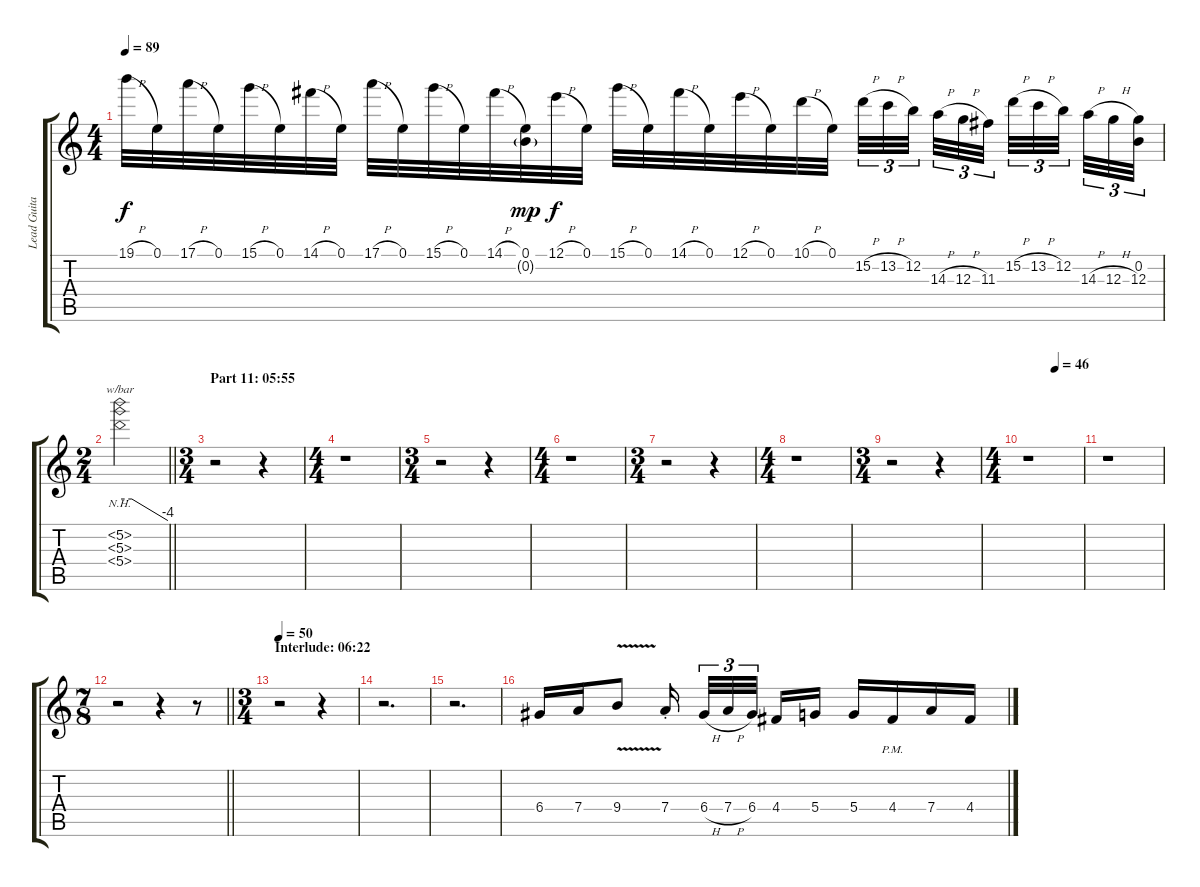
\track ("Lead Guitar 1 (Distortion)" "Lead Guita") {instrument overdrivenguitar}
\staff {score tabs}
\tuning (E4 B3 G3 D3 A2 E2) {hide}
\ts (4 4)
\tempo 89
\clef g2
\ks c
19.1{h}.32{dy f} 0.1.32 17.1{h}.32 0.1.32 15.1{h}.32 0.1.32 14.1{h}.32 0.1.32 17.1{h}.32 0.1.32 15.1{h}.32 0.1.32 14.1{h}.32 (0.1 0.2{g}).32{dy mp} 12.1{h}.32{dy f} 0.1.32 15.1{h}.32 0.1.32 14.1{h}.32 0.1.32 12.1{h}.32 0.1.32 10.1{h}.32 0.1.32 15.2{h}.32{tu (3 2)} 13.2{h}.32{tu (3 2)} 12.2.32{tu (3 2) beam splitsecondary} 14.3{h}.32{tu (3 2)} 12.3{h}.32{tu (3 2)} 11.3.32{tu (3 2) beam splitsecondary} 15.2{h}.32{tu (3 2)} 13.2{h}.32{tu (3 2)} 12.2.32{tu (3 2) beam splitsecondary} 14.3{h}.32{tu (3 2)} 12.3{h}.32{tu (3 2)} (0.2 12.3).32{tu (3 2)} |
\ts (2 4)
\barLineRight lightlight
(5.2{nh} 5.3{nh} 5.4{nh}).2{tbe (custom default 0 0 15 0 60 -16)} |
\ts (3 4)
\section ("" "Part 11: 05:55")
r.2 r.4 |
\ts (4 4)
r.1 |
\ts (3 4)
r.2 r.4 |
\ts (4 4)
r.1 |
\ts (3 4)
r.2 r.4 |
\ts (4 4)
r.1 |
\ts (3 4)
r.2 r.4 |
\ts (4 4)
\tempo (46 0.5)
r.1 |
r.1 |
\ts (7 8)
\barLineRight lightlight
r.2 r.4 r.8 |
\ts (3 4)
\section ("" "Interlude: 06:22")
\tempo 50
r.2 r.4 |
r.2{d} |
r.2{d} |
6.4.16{volume 12} 7.4.16 9.4{v}.8 7.4{st}.16{beam splitsecondary} 6.4{h}.32{tu (3 2)} 7.4{h}.32{tu (3 2)} 6.4.32{tu (3 2) beam splitsecondary} 4.4.16 5.4.16 5.4.16 4.4{pm}.16 7.4.16 4.4.16
